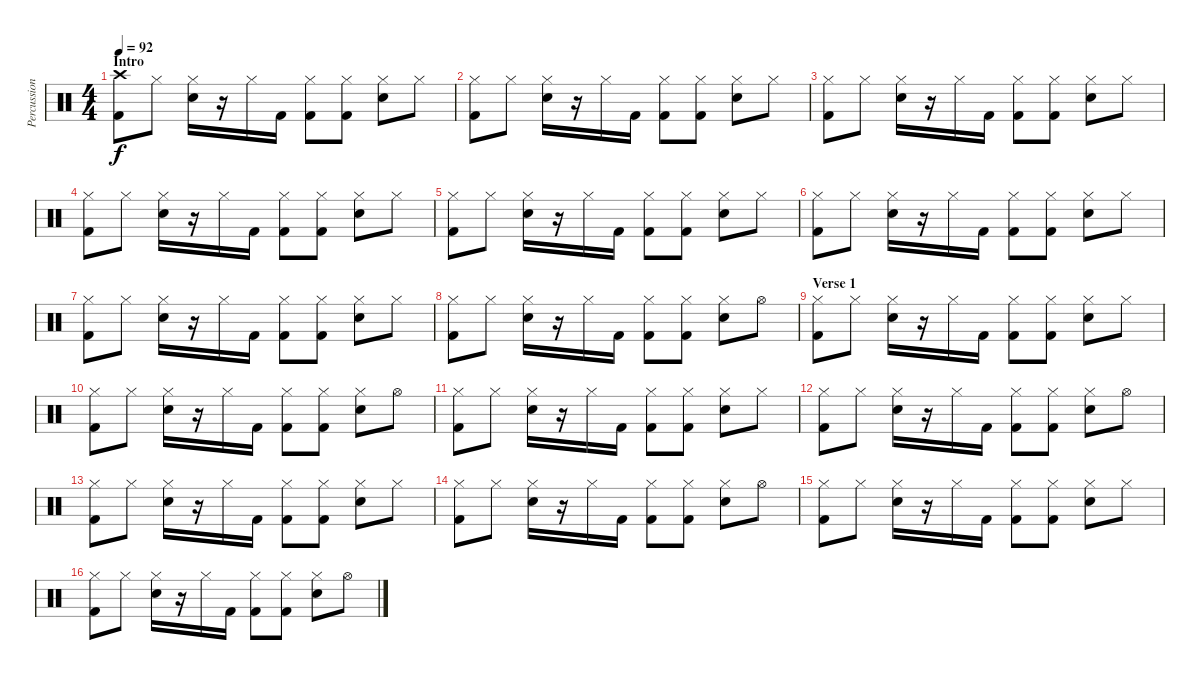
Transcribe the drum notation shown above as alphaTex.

\track ("Percussions" "Percussion") {instrument percussion}
\staff {score}
\articulation defaults
\ts (4 4)
\section ("" "Intro")
\tempo 92
\clef neutral
\ks c
("Crash high (hit)" "Kick (hit) 2").8{dy f} "Hi-Hat (closed)".8 ("Hi-Hat (closed)" "Snare (hit) 2").16 r.16 "Hi-Hat (closed)".16 "Kick (hit) 2".16 ("Kick (hit) 2" "Hi-Hat (closed)").8 ("Hi-Hat (closed)" "Kick (hit) 2").8 ("Hi-Hat (closed)" "Snare (hit) 2").8 "Hi-Hat (closed)".8 |
("Hi-Hat (closed)" "Kick (hit) 2").8 "Hi-Hat (closed)".8 ("Hi-Hat (closed)" "Snare (hit) 2").16 r.16 "Hi-Hat (closed)".16 "Kick (hit) 2".16 ("Kick (hit) 2" "Hi-Hat (closed)").8 ("Hi-Hat (closed)" "Kick (hit) 2").8 ("Hi-Hat (closed)" "Snare (hit) 2").8 "Hi-Hat (closed)".8 |
("Hi-Hat (closed)" "Kick (hit) 2").8 "Hi-Hat (closed)".8 ("Hi-Hat (closed)" "Snare (hit) 2").16 r.16 "Hi-Hat (closed)".16 "Kick (hit) 2".16 ("Kick (hit) 2" "Hi-Hat (closed)").8 ("Hi-Hat (closed)" "Kick (hit) 2").8 ("Hi-Hat (closed)" "Snare (hit) 2").8 "Hi-Hat (closed)".8 |
("Hi-Hat (closed)" "Kick (hit) 2").8 "Hi-Hat (closed)".8 ("Hi-Hat (closed)" "Snare (hit) 2").16 r.16 "Hi-Hat (closed)".16 "Kick (hit) 2".16 ("Kick (hit) 2" "Hi-Hat (closed)").8 ("Hi-Hat (closed)" "Kick (hit) 2").8 ("Hi-Hat (closed)" "Snare (hit) 2").8 "Hi-Hat (closed)".8 |
("Hi-Hat (closed)" "Kick (hit) 2").8 "Hi-Hat (closed)".8 ("Hi-Hat (closed)" "Snare (hit) 2").16 r.16 "Hi-Hat (closed)".16 "Kick (hit) 2".16 ("Kick (hit) 2" "Hi-Hat (closed)").8 ("Hi-Hat (closed)" "Kick (hit) 2").8 ("Hi-Hat (closed)" "Snare (hit) 2").8 "Hi-Hat (closed)".8 |
("Hi-Hat (closed)" "Kick (hit) 2").8 "Hi-Hat (closed)".8 ("Hi-Hat (closed)" "Snare (hit) 2").16 r.16 "Hi-Hat (closed)".16 "Kick (hit) 2".16 ("Kick (hit) 2" "Hi-Hat (closed)").8 ("Hi-Hat (closed)" "Kick (hit) 2").8 ("Hi-Hat (closed)" "Snare (hit) 2").8 "Hi-Hat (closed)".8 |
("Hi-Hat (closed)" "Kick (hit) 2").8 "Hi-Hat (closed)".8 ("Hi-Hat (closed)" "Snare (hit) 2").16 r.16 "Hi-Hat (closed)".16 "Kick (hit) 2".16 ("Kick (hit) 2" "Hi-Hat (closed)").8 ("Hi-Hat (closed)" "Kick (hit) 2").8 ("Hi-Hat (closed)" "Snare (hit) 2").8 "Hi-Hat (closed)".8 |
("Hi-Hat (closed)" "Kick (hit) 2").8 "Hi-Hat (closed)".8 ("Hi-Hat (closed)" "Snare (hit) 2").16 r.16 "Hi-Hat (closed)".16 "Kick (hit) 2".16 ("Kick (hit) 2" "Hi-Hat (closed)").8 ("Hi-Hat (closed)" "Kick (hit) 2").8 ("Hi-Hat (closed)" "Snare (hit) 2").8 "Hi-Hat (open)".8 |
\section ("" "Verse 1")
("Hi-Hat (closed)" "Kick (hit) 2").8 "Hi-Hat (closed)".8 ("Hi-Hat (closed)" "Snare (hit) 2").16 r.16 "Hi-Hat (closed)".16 "Kick (hit) 2".16 ("Kick (hit) 2" "Hi-Hat (closed)").8 ("Hi-Hat (closed)" "Kick (hit) 2").8 ("Hi-Hat (closed)" "Snare (hit) 2").8 "Hi-Hat (closed)".8 |
("Hi-Hat (closed)" "Kick (hit) 2").8 "Hi-Hat (closed)".8 ("Hi-Hat (closed)" "Snare (hit) 2").16 r.16 "Hi-Hat (closed)".16 "Kick (hit) 2".16 ("Kick (hit) 2" "Hi-Hat (closed)").8 ("Hi-Hat (closed)" "Kick (hit) 2").8 ("Hi-Hat (closed)" "Snare (hit) 2").8 "Hi-Hat (open)".8 |
("Hi-Hat (closed)" "Kick (hit) 2").8 "Hi-Hat (closed)".8 ("Hi-Hat (closed)" "Snare (hit) 2").16 r.16 "Hi-Hat (closed)".16 "Kick (hit) 2".16 ("Kick (hit) 2" "Hi-Hat (closed)").8 ("Hi-Hat (closed)" "Kick (hit) 2").8 ("Hi-Hat (closed)" "Snare (hit) 2").8 "Hi-Hat (closed)".8 |
("Hi-Hat (closed)" "Kick (hit) 2").8 "Hi-Hat (closed)".8 ("Hi-Hat (closed)" "Snare (hit) 2").16 r.16 "Hi-Hat (closed)".16 "Kick (hit) 2".16 ("Kick (hit) 2" "Hi-Hat (closed)").8 ("Hi-Hat (closed)" "Kick (hit) 2").8 ("Hi-Hat (closed)" "Snare (hit) 2").8 "Hi-Hat (open)".8 |
("Hi-Hat (closed)" "Kick (hit) 2").8 "Hi-Hat (closed)".8 ("Hi-Hat (closed)" "Snare (hit) 2").16 r.16 "Hi-Hat (closed)".16 "Kick (hit) 2".16 ("Kick (hit) 2" "Hi-Hat (closed)").8 ("Hi-Hat (closed)" "Kick (hit) 2").8 ("Hi-Hat (closed)" "Snare (hit) 2").8 "Hi-Hat (closed)".8 |
("Hi-Hat (closed)" "Kick (hit) 2").8 "Hi-Hat (closed)".8 ("Hi-Hat (closed)" "Snare (hit) 2").16 r.16 "Hi-Hat (closed)".16 "Kick (hit) 2".16 ("Kick (hit) 2" "Hi-Hat (closed)").8 ("Hi-Hat (closed)" "Kick (hit) 2").8 ("Hi-Hat (closed)" "Snare (hit) 2").8 "Hi-Hat (open)".8 |
("Hi-Hat (closed)" "Kick (hit) 2").8 "Hi-Hat (closed)".8 ("Hi-Hat (closed)" "Snare (hit) 2").16 r.16 "Hi-Hat (closed)".16 "Kick (hit) 2".16 ("Kick (hit) 2" "Hi-Hat (closed)").8 ("Hi-Hat (closed)" "Kick (hit) 2").8 ("Hi-Hat (closed)" "Snare (hit) 2").8 "Hi-Hat (closed)".8 |
("Hi-Hat (closed)" "Kick (hit) 2").8 "Hi-Hat (closed)".8 ("Hi-Hat (closed)" "Snare (hit) 2").16 r.16 "Hi-Hat (closed)".16 "Kick (hit) 2".16 ("Kick (hit) 2" "Hi-Hat (closed)").8 ("Hi-Hat (closed)" "Kick (hit) 2").8 ("Hi-Hat (closed)" "Snare (hit) 2").8 "Hi-Hat (open)".8
